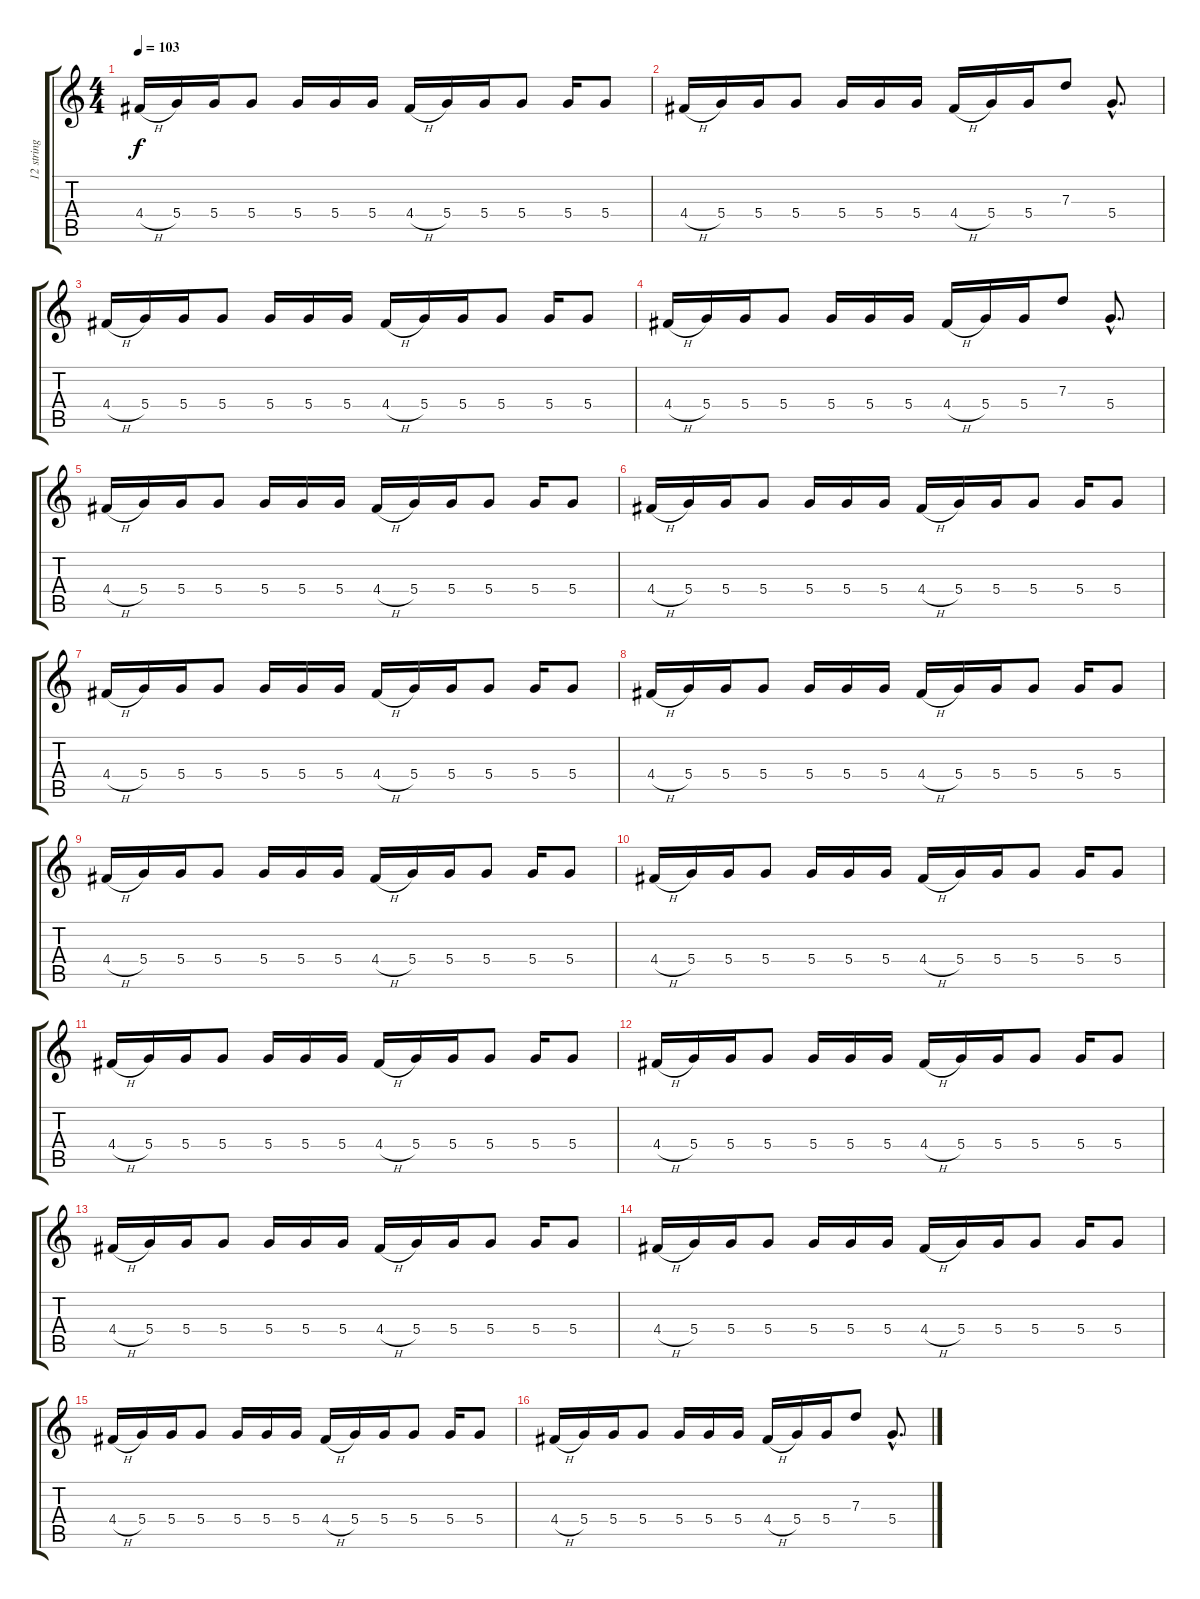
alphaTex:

\track ("12 string guitar" "12 string ") {instrument acousticguitarsteel}
\staff {score tabs}
\tuning (E4 B3 G3 D3 A2 E2) {hide}
\ts (4 4)
\tempo 103
\clef g2
\ks c
4.4{h}.16{dy f} 5.4.16 5.4.16 5.4.8 5.4.16 5.4.16 5.4.16 4.4{h}.16 5.4.16 5.4.16 5.4.8 5.4.16 5.4.8 |
4.4{h}.16 5.4.16 5.4.16 5.4.8 5.4.16 5.4.16 5.4.16 4.4{h}.16 5.4.16 5.4.16 7.3.8 5.4{hac}.8{d} |
4.4{h}.16 5.4.16 5.4.16 5.4.8 5.4.16 5.4.16 5.4.16 4.4{h}.16 5.4.16 5.4.16 5.4.8 5.4.16 5.4.8 |
4.4{h}.16 5.4.16 5.4.16 5.4.8 5.4.16 5.4.16 5.4.16 4.4{h}.16 5.4.16 5.4.16 7.3.8 5.4{hac}.8{d} |
4.4{h}.16 5.4.16 5.4.16 5.4.8 5.4.16 5.4.16 5.4.16 4.4{h}.16 5.4.16 5.4.16 5.4.8 5.4.16 5.4.8 |
4.4{h}.16 5.4.16 5.4.16 5.4.8 5.4.16 5.4.16 5.4.16 4.4{h}.16 5.4.16 5.4.16 5.4.8 5.4.16 5.4.8 |
4.4{h}.16 5.4.16 5.4.16 5.4.8 5.4.16 5.4.16 5.4.16 4.4{h}.16 5.4.16 5.4.16 5.4.8 5.4.16 5.4.8 |
4.4{h}.16 5.4.16 5.4.16 5.4.8 5.4.16 5.4.16 5.4.16 4.4{h}.16 5.4.16 5.4.16 5.4.8 5.4.16 5.4.8 |
4.4{h}.16 5.4.16 5.4.16 5.4.8 5.4.16 5.4.16 5.4.16 4.4{h}.16 5.4.16 5.4.16 5.4.8 5.4.16 5.4.8 |
4.4{h}.16 5.4.16 5.4.16 5.4.8 5.4.16 5.4.16 5.4.16 4.4{h}.16 5.4.16 5.4.16 5.4.8 5.4.16 5.4.8 |
4.4{h}.16 5.4.16 5.4.16 5.4.8 5.4.16 5.4.16 5.4.16 4.4{h}.16 5.4.16 5.4.16 5.4.8 5.4.16 5.4.8 |
4.4{h}.16 5.4.16 5.4.16 5.4.8 5.4.16 5.4.16 5.4.16 4.4{h}.16 5.4.16 5.4.16 5.4.8 5.4.16 5.4.8 |
4.4{h}.16 5.4.16 5.4.16 5.4.8 5.4.16 5.4.16 5.4.16 4.4{h}.16 5.4.16 5.4.16 5.4.8 5.4.16 5.4.8 |
4.4{h}.16 5.4.16 5.4.16 5.4.8 5.4.16 5.4.16 5.4.16 4.4{h}.16 5.4.16 5.4.16 5.4.8 5.4.16 5.4.8 |
4.4{h}.16 5.4.16 5.4.16 5.4.8 5.4.16 5.4.16 5.4.16 4.4{h}.16 5.4.16 5.4.16 5.4.8 5.4.16 5.4.8 |
4.4{h}.16 5.4.16 5.4.16 5.4.8 5.4.16 5.4.16 5.4.16 4.4{h}.16 5.4.16 5.4.16 7.3.8 5.4{hac}.8{d}
